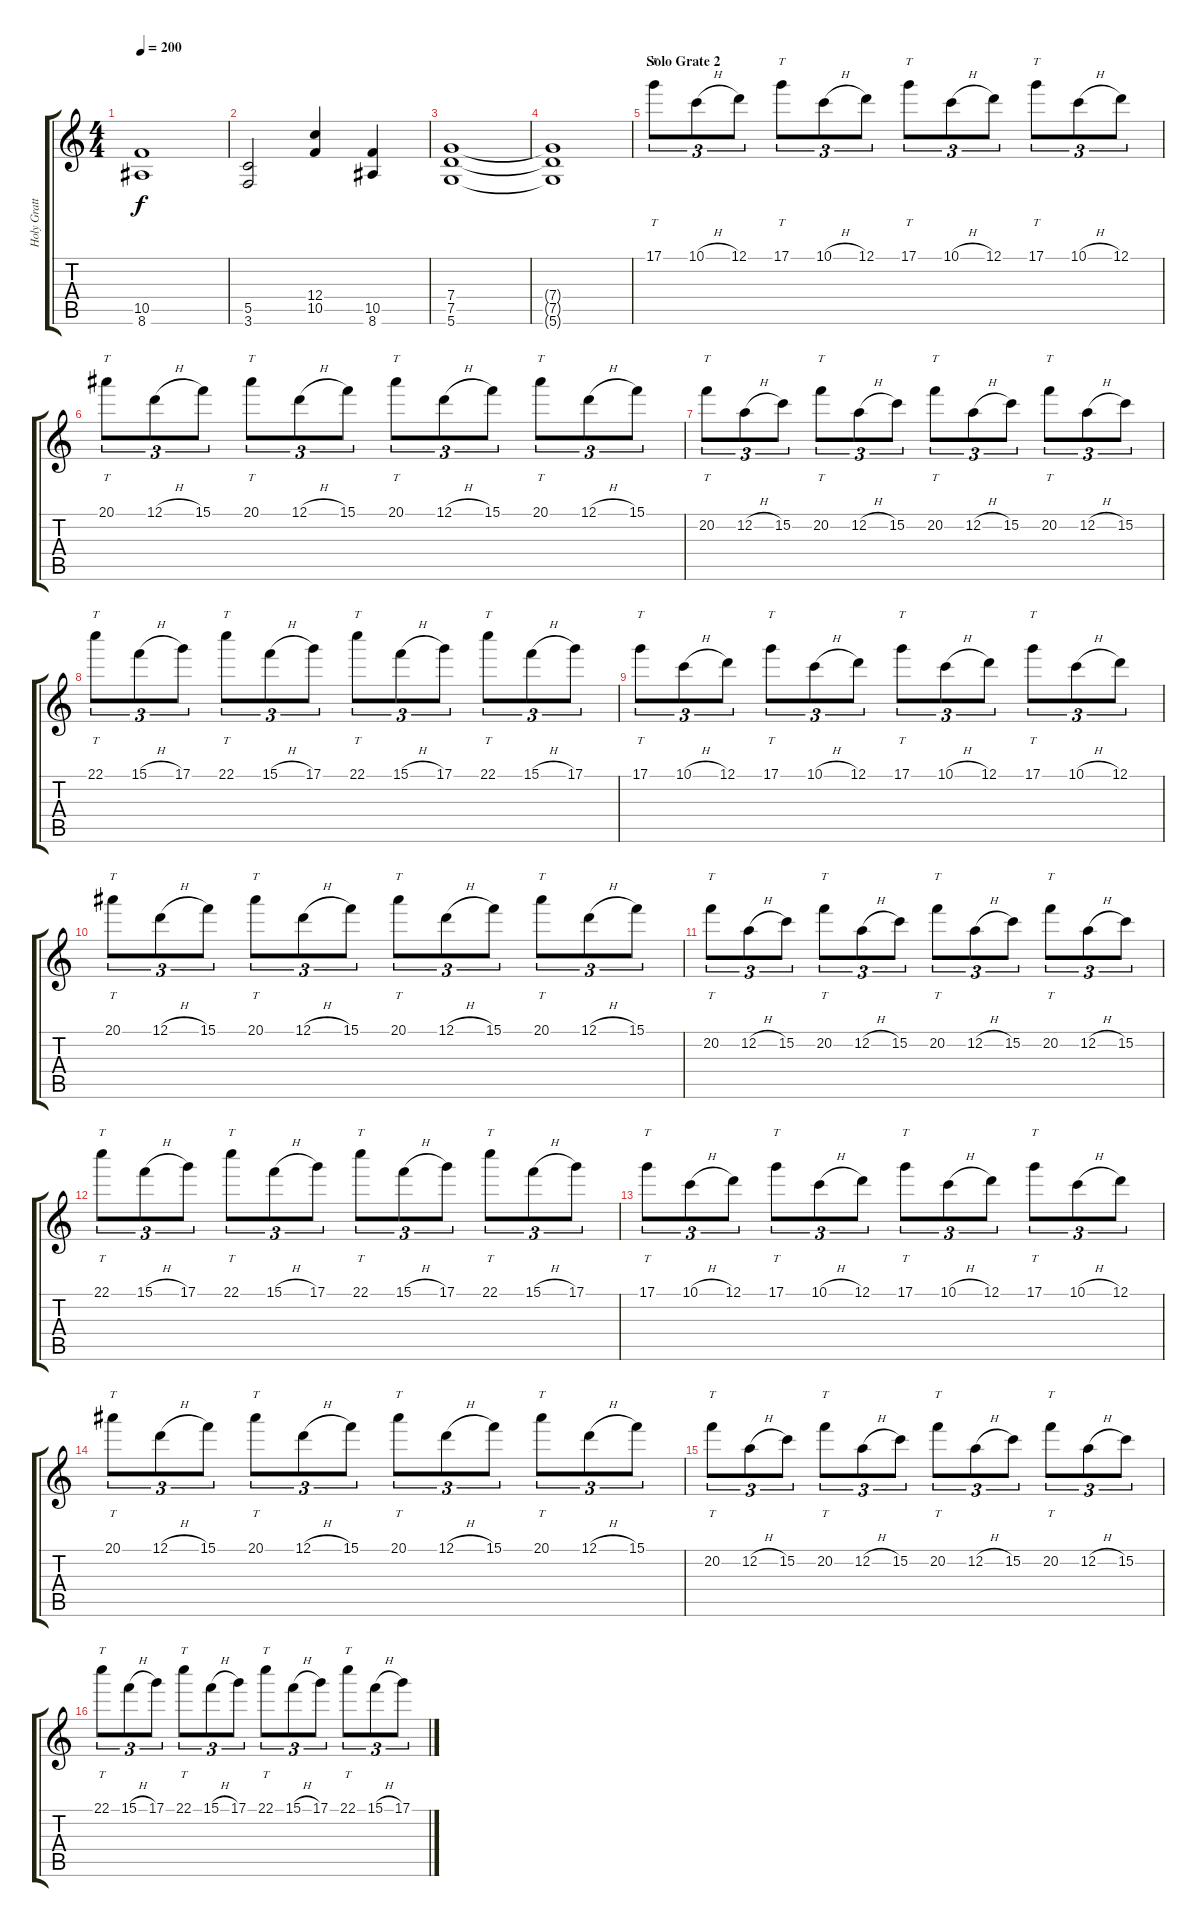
\track ("Holy Gratte 2" "Holy Gratt") {instrument overdrivenguitar}
\staff {score tabs}
\tuning (D4 A3 F3 C3 G2 D2) {hide}
\ts (4 4)
\tempo 200
\clef g2
\ks c
(10.5 8.6).1{dy f} |
(5.5 3.6).2 (12.4 10.5).4 (10.5 8.6).4 |
(7.4 7.5 5.6).1 |
(7.4{t} 7.5{t} 5.6{t}).1 |
\section ("" "Solo Grate 2")
17.1.8{tt tu (3 2)} 10.1{h}.8{tu (3 2)} 12.1.8{tu (3 2)} 17.1.8{tt tu (3 2)} 10.1{h}.8{tu (3 2)} 12.1.8{tu (3 2)} 17.1.8{tt tu (3 2)} 10.1{h}.8{tu (3 2)} 12.1.8{tu (3 2)} 17.1.8{tt tu (3 2)} 10.1{h}.8{tu (3 2)} 12.1.8{tu (3 2)} |
20.1.8{tt tu (3 2)} 12.1{h}.8{tu (3 2)} 15.1.8{tu (3 2)} 20.1.8{tt tu (3 2)} 12.1{h}.8{tu (3 2)} 15.1.8{tu (3 2)} 20.1.8{tt tu (3 2)} 12.1{h}.8{tu (3 2)} 15.1.8{tu (3 2)} 20.1.8{tt tu (3 2)} 12.1{h}.8{tu (3 2)} 15.1.8{tu (3 2)} |
20.2.8{tt tu (3 2)} 12.2{h}.8{tu (3 2)} 15.2.8{tu (3 2)} 20.2.8{tt tu (3 2)} 12.2{h}.8{tu (3 2)} 15.2.8{tu (3 2)} 20.2.8{tt tu (3 2)} 12.2{h}.8{tu (3 2)} 15.2.8{tu (3 2)} 20.2.8{tt tu (3 2)} 12.2{h}.8{tu (3 2)} 15.2.8{tu (3 2)} |
22.1.8{tt tu (3 2)} 15.1{h}.8{tu (3 2)} 17.1.8{tu (3 2)} 22.1.8{tt tu (3 2)} 15.1{h}.8{tu (3 2)} 17.1.8{tu (3 2)} 22.1.8{tt tu (3 2)} 15.1{h}.8{tu (3 2)} 17.1.8{tu (3 2)} 22.1.8{tt tu (3 2)} 15.1{h}.8{tu (3 2)} 17.1.8{tu (3 2)} |
17.1.8{tt tu (3 2)} 10.1{h}.8{tu (3 2)} 12.1.8{tu (3 2)} 17.1.8{tt tu (3 2)} 10.1{h}.8{tu (3 2)} 12.1.8{tu (3 2)} 17.1.8{tt tu (3 2)} 10.1{h}.8{tu (3 2)} 12.1.8{tu (3 2)} 17.1.8{tt tu (3 2)} 10.1{h}.8{tu (3 2)} 12.1.8{tu (3 2)} |
20.1.8{tt tu (3 2)} 12.1{h}.8{tu (3 2)} 15.1.8{tu (3 2)} 20.1.8{tt tu (3 2)} 12.1{h}.8{tu (3 2)} 15.1.8{tu (3 2)} 20.1.8{tt tu (3 2)} 12.1{h}.8{tu (3 2)} 15.1.8{tu (3 2)} 20.1.8{tt tu (3 2)} 12.1{h}.8{tu (3 2)} 15.1.8{tu (3 2)} |
20.2.8{tt tu (3 2)} 12.2{h}.8{tu (3 2)} 15.2.8{tu (3 2)} 20.2.8{tt tu (3 2)} 12.2{h}.8{tu (3 2)} 15.2.8{tu (3 2)} 20.2.8{tt tu (3 2)} 12.2{h}.8{tu (3 2)} 15.2.8{tu (3 2)} 20.2.8{tt tu (3 2)} 12.2{h}.8{tu (3 2)} 15.2.8{tu (3 2)} |
22.1.8{tt tu (3 2)} 15.1{h}.8{tu (3 2)} 17.1.8{tu (3 2)} 22.1.8{tt tu (3 2)} 15.1{h}.8{tu (3 2)} 17.1.8{tu (3 2)} 22.1.8{tt tu (3 2)} 15.1{h}.8{tu (3 2)} 17.1.8{tu (3 2)} 22.1.8{tt tu (3 2)} 15.1{h}.8{tu (3 2)} 17.1.8{tu (3 2)} |
17.1.8{tt tu (3 2)} 10.1{h}.8{tu (3 2)} 12.1.8{tu (3 2)} 17.1.8{tt tu (3 2)} 10.1{h}.8{tu (3 2)} 12.1.8{tu (3 2)} 17.1.8{tt tu (3 2)} 10.1{h}.8{tu (3 2)} 12.1.8{tu (3 2)} 17.1.8{tt tu (3 2)} 10.1{h}.8{tu (3 2)} 12.1.8{tu (3 2)} |
20.1.8{tt tu (3 2)} 12.1{h}.8{tu (3 2)} 15.1.8{tu (3 2)} 20.1.8{tt tu (3 2)} 12.1{h}.8{tu (3 2)} 15.1.8{tu (3 2)} 20.1.8{tt tu (3 2)} 12.1{h}.8{tu (3 2)} 15.1.8{tu (3 2)} 20.1.8{tt tu (3 2)} 12.1{h}.8{tu (3 2)} 15.1.8{tu (3 2)} |
20.2.8{tt tu (3 2)} 12.2{h}.8{tu (3 2)} 15.2.8{tu (3 2)} 20.2.8{tt tu (3 2)} 12.2{h}.8{tu (3 2)} 15.2.8{tu (3 2)} 20.2.8{tt tu (3 2)} 12.2{h}.8{tu (3 2)} 15.2.8{tu (3 2)} 20.2.8{tt tu (3 2)} 12.2{h}.8{tu (3 2)} 15.2.8{tu (3 2)} |
22.1.8{tt tu (3 2)} 15.1{h}.8{tu (3 2)} 17.1.8{tu (3 2)} 22.1.8{tt tu (3 2)} 15.1{h}.8{tu (3 2)} 17.1.8{tu (3 2)} 22.1.8{tt tu (3 2)} 15.1{h}.8{tu (3 2)} 17.1.8{tu (3 2)} 22.1.8{tt tu (3 2)} 15.1{h}.8{tu (3 2)} 17.1.8{tu (3 2)}
